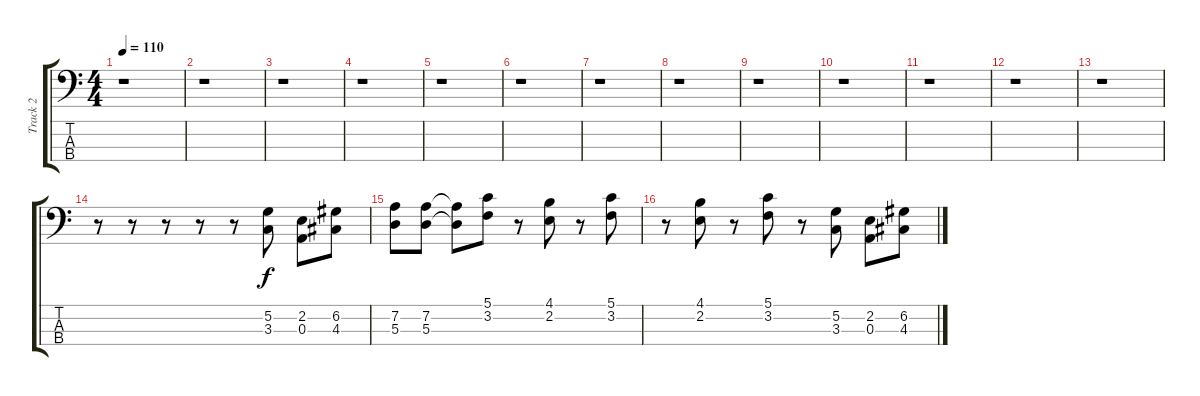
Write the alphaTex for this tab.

\track ("Track 2" "Track 2") {instrument electricbasspick}
\staff {score tabs}
\tuning (G2 D2 A1 E1) {hide}
\ts (4 4)
\tempo 110
\clef f4
\ks c
r.1{dy f instrument electricbasspick} |
r.1 |
r.1 |
r.1 |
r.1 |
r.1 |
r.1 |
r.1 |
r.1 |
r.1 |
r.1 |
r.1 |
r.1 |
r.8 r.8 r.8 r.8 r.8 (5.2 3.3).8 (2.2 0.3).8 (6.2 4.3).8 |
(7.2 5.3).8 (7.2 5.3).8 (7.2{t} 5.3{t}).8 (5.1 3.2).8 r.8 (4.1 2.2).8 r.8 (5.1 3.2).8 |
r.8 (4.1 2.2).8 r.8 (5.1 3.2).8 r.8 (5.2 3.3).8 (2.2 0.3).8 (6.2 4.3).8
